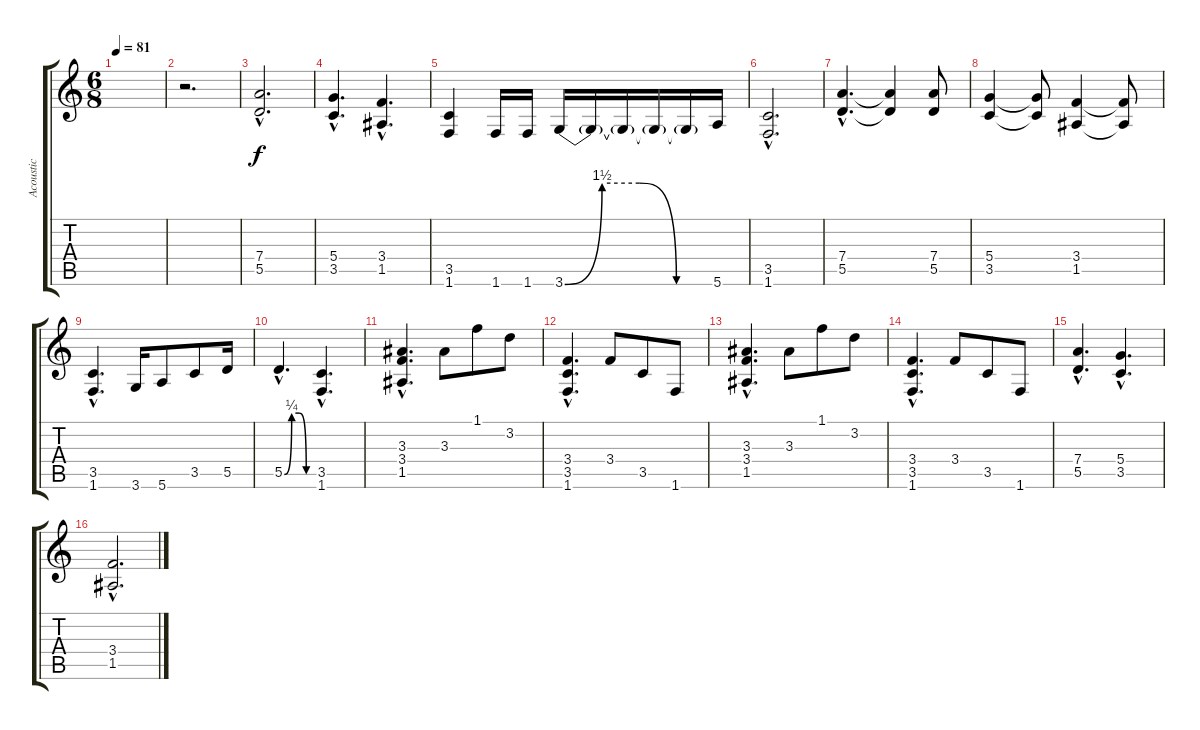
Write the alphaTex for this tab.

\track ("Acoustic" "Acoustic") {instrument acousticguitarsteel}
\staff {score tabs}
\tuning (E4 B3 G3 D3 A2 E2) {hide}
\ts (6 8)
\tempo 81
\clef g2
\ks c
|
r.2{d} |
(7.4{hac} 5.5{hac}).2{d} |
(5.4{hac} 3.5{hac}).4{d} (3.4{hac} 1.5{hac}).4{d} |
(3.5 1.6).4 1.6.16 1.6.16 3.6{be (custom 0 0 15 6 30 6 45 0 60 0)}.16 3.6{t}.16 3.6{t}.16 3.6{t}.16 3.6{t}.16 5.6.16 |
(3.5{hac} 1.6{hac}).2{d} |
(7.4{hac} 5.5{hac}).4{d} (7.4{t} 5.5{t}).4 (7.4 5.5).8 |
(5.4 3.5).4 (5.4{t} 3.5{t}).8 (3.4 1.5).4 (3.4{t} 1.5{t}).8 |
(3.5{hac} 1.6{hac}).4{d} 3.6.16 5.6.8 3.5.8 5.5.16 |
5.5{be (custom 0 0 15 1 30 1 45 0 60 0) hac}.4{d} (3.5{hac} 1.6{hac}).4{d} |
(3.3{hac} 3.4{hac} 1.5{hac}).4{d} 3.3.8 1.1.8 3.2.8 |
(3.4{hac} 3.5{hac} 1.6{hac}).4{d} 3.4.8 3.5.8 1.6.8 |
(3.3{hac} 3.4{hac} 1.5{hac}).4{d} 3.3.8 1.1.8 3.2.8 |
(3.4{hac} 3.5{hac} 1.6{hac}).4{d} 3.4.8 3.5.8 1.6.8 |
(7.4{hac} 5.5{hac}).4{d} (5.4{hac} 3.5{hac}).4{d} |
(3.4{hac} 1.5{hac}).2{d}
